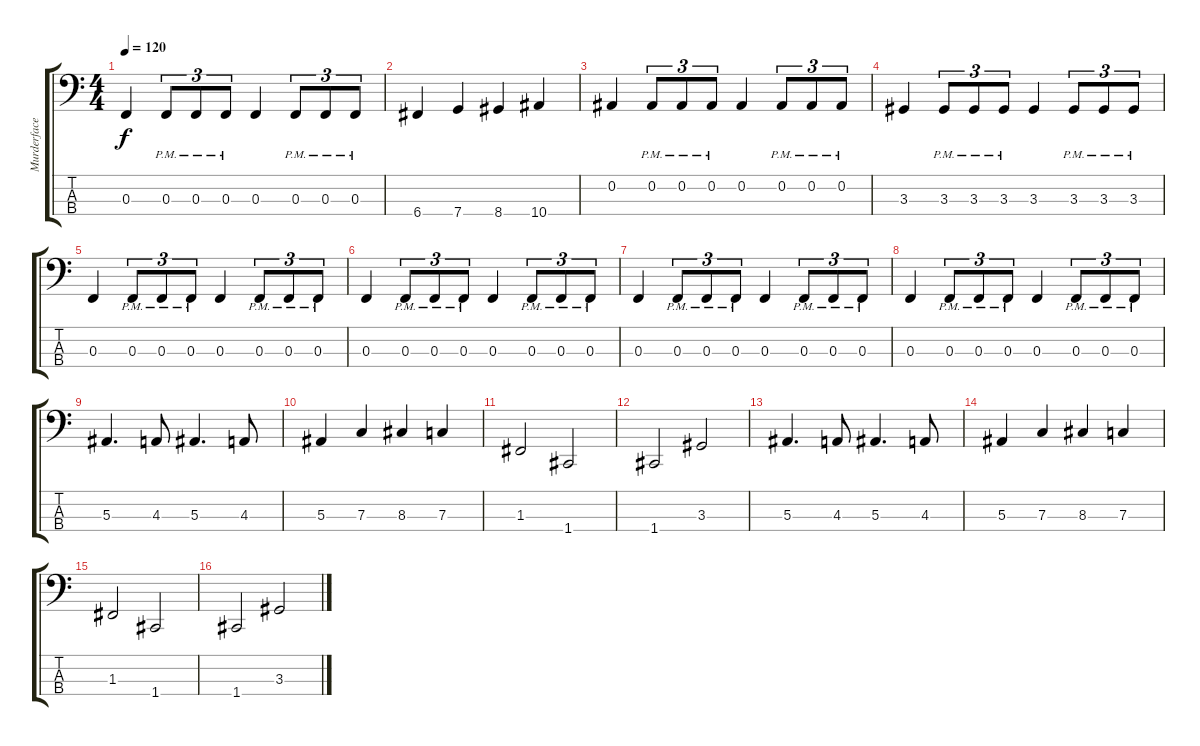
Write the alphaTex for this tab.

\track ("Murderface" "Murderface") {instrument electricbassfinger}
\staff {score tabs}
\tuning (Eb2 Bb1 F1 C1) {hide}
\ts (4 4)
\tempo 120
\clef f4
\ks c
0.3.4{dy f} 0.3{pm}.8{tu (3 2)} 0.3{pm}.8{tu (3 2)} 0.3{pm}.8{tu (3 2)} 0.3.4 0.3{pm}.8{tu (3 2)} 0.3{pm}.8{tu (3 2)} 0.3{pm}.8{tu (3 2)} |
6.4.4 7.4.4 8.4.4 10.4.4 |
0.2.4 0.2{pm}.8{tu (3 2)} 0.2{pm}.8{tu (3 2)} 0.2{pm}.8{tu (3 2)} 0.2.4 0.2{pm}.8{tu (3 2)} 0.2{pm}.8{tu (3 2)} 0.2{pm}.8{tu (3 2)} |
3.3.4 3.3{pm}.8{tu (3 2)} 3.3{pm}.8{tu (3 2)} 3.3{pm}.8{tu (3 2)} 3.3.4 3.3{pm}.8{tu (3 2)} 3.3{pm}.8{tu (3 2)} 3.3{pm}.8{tu (3 2)} |
0.3.4 0.3{pm}.8{tu (3 2)} 0.3{pm}.8{tu (3 2)} 0.3{pm}.8{tu (3 2)} 0.3.4 0.3{pm}.8{tu (3 2)} 0.3{pm}.8{tu (3 2)} 0.3{pm}.8{tu (3 2)} |
0.3.4 0.3{pm}.8{tu (3 2)} 0.3{pm}.8{tu (3 2)} 0.3{pm}.8{tu (3 2)} 0.3.4 0.3{pm}.8{tu (3 2)} 0.3{pm}.8{tu (3 2)} 0.3{pm}.8{tu (3 2)} |
0.3.4 0.3{pm}.8{tu (3 2)} 0.3{pm}.8{tu (3 2)} 0.3{pm}.8{tu (3 2)} 0.3.4 0.3{pm}.8{tu (3 2)} 0.3{pm}.8{tu (3 2)} 0.3{pm}.8{tu (3 2)} |
0.3.4 0.3{pm}.8{tu (3 2)} 0.3{pm}.8{tu (3 2)} 0.3{pm}.8{tu (3 2)} 0.3.4 0.3{pm}.8{tu (3 2)} 0.3{pm}.8{tu (3 2)} 0.3{pm}.8{tu (3 2)} |
5.3.4{d} 4.3.8 5.3.4{d} 4.3.8 |
5.3.4 7.3.4 8.3.4 7.3.4 |
1.3.2 1.4.2 |
1.4.2 3.3.2 |
5.3.4{d} 4.3.8 5.3.4{d} 4.3.8 |
5.3.4 7.3.4 8.3.4 7.3.4 |
1.3.2 1.4.2 |
1.4.2 3.3.2
